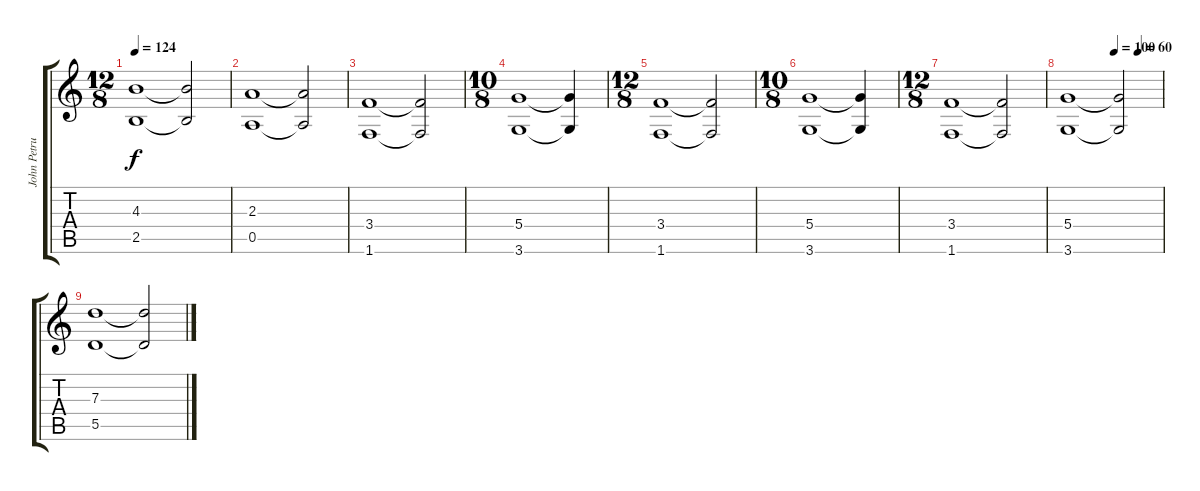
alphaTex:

\track ("John Petrucci Guitar 1" "John Petru") {instrument acousticguitarsteel}
\staff {score tabs}
\tuning (E4 B3 G3 D3 A2 E2) {hide}
\ts (12 8)
\tempo 124
\clef g2
\ks c
(4.3 2.5).1{dy f} (4.3{t} 2.5{t}).2 |
(2.3 0.5).1 (2.3{t} 0.5{t}).2 |
(3.4 1.6).1 (3.4{t} 1.6{t}).2 |
\ts (10 8)
(5.4 3.6).1 (5.4{t} 3.6{t}).4 |
\ts (12 8)
(3.4 1.6).1 (3.4{t} 1.6{t}).2 |
\ts (10 8)
(5.4 3.6).1 (5.4{t} 3.6{t}).4 |
\ts (12 8)
(3.4 1.6).1 (3.4{t} 1.6{t}).2 |
\tempo (100 0.5)
\tempo (90 0.75)
\tempo (60 0.75)
(5.4 3.6).1 (5.4{t} 3.6{t}).2 |
(7.3 5.5).1 (7.3{t} 5.5{t}).2
